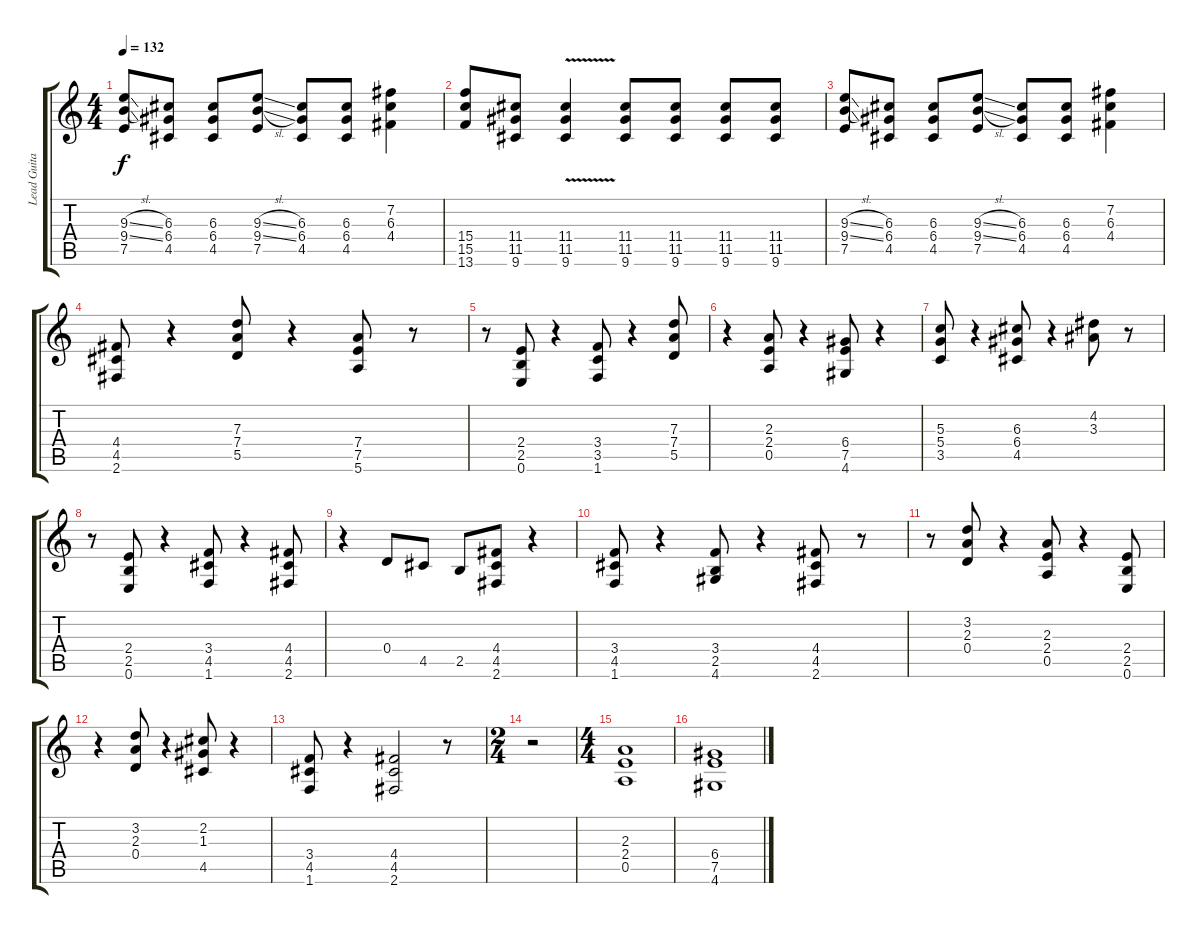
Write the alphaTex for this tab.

\track ("Lead Guitar" "Lead Guita") {instrument distortionguitar}
\staff {score tabs}
\tuning (E4 B3 G3 D3 A2 E2) {hide}
\ts (4 4)
\tempo 132
\clef g2
\ks c
(9.3{sl} 9.4{sl} 7.5).8{dy f} (6.3 6.4 4.5).8 (6.3 6.4 4.5).8 (9.3{sl} 9.4{sl} 7.5).8 (6.3 6.4 4.5).8 (6.3 6.4 4.5).8 (7.2 6.3 4.4).4 |
(15.4 15.5 13.6).8 (11.4 11.5 9.6).8 (11.4 11.5 9.6{v}).4 (11.4 11.5 9.6).8 (11.4 11.5 9.6).8 (11.4 11.5 9.6).8 (11.4 11.5 9.6).8 |
(9.3{sl} 9.4{sl} 7.5).8 (6.3 6.4 4.5).8 (6.3 6.4 4.5).8 (9.3{sl} 9.4{sl} 7.5).8 (6.3 6.4 4.5).8 (6.3 6.4 4.5).8 (7.2 6.3 4.4).4 |
(4.4 4.5 2.6).8 r.4 (7.3 7.4 5.5).8 r.4 (7.4 7.5 5.6).8 r.8 |
r.8 (2.4 2.5 0.6).8 r.4 (3.4 3.5 1.6).8 r.4 (7.3 7.4 5.5).8 |
r.4 (2.3 2.4 0.5).8 r.4 (6.4 7.5 4.6).8 r.4 |
(5.3 5.4 3.5).8 r.4 (6.3 6.4 4.5).8 r.4 (4.2 3.3).8 r.8 |
r.8 (2.4 2.5 0.6).8 r.4 (3.4 4.5 1.6).8 r.4 (4.4 4.5 2.6).8 |
r.4 0.4.8 4.5.8 2.5.8 (4.4 4.5 2.6).8 r.4 |
(3.4 4.5 1.6).8 r.4 (3.4 2.5 4.6).8 r.4 (4.4 4.5 2.6).8 r.8 |
r.8 (3.2 2.3 0.4).8 r.4 (2.3 2.4 0.5).8 r.4 (2.4 2.5 0.6).8 |
r.4 (3.2 2.3 0.4).8 r.4 (2.2 1.3 4.5).8 r.4 |
(3.4 4.5 1.6).8 r.4 (4.4 4.5 2.6).2 r.8 |
\ts (2 4)
r.2 |
\ts (4 4)
(2.3 2.4 0.5).1 |
(6.4 7.5 4.6).1
